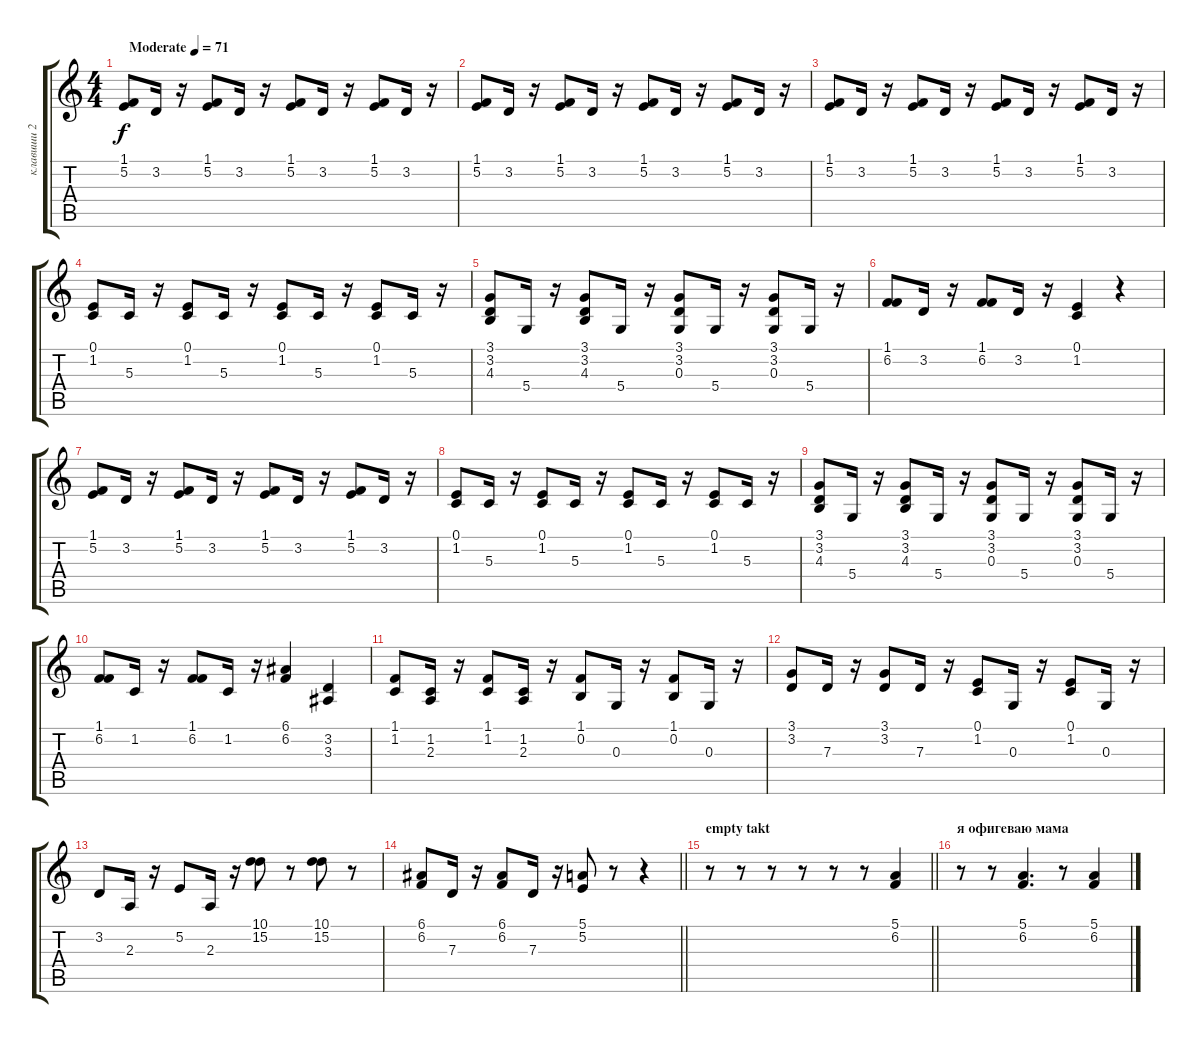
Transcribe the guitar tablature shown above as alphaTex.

\track ("клавиши 2" "клавиши 2") {instrument pad3polysynth}
\staff {score tabs}
\tuning (E4 B3 G3 D3 A2 E2) {hide}
\ts (4 4)
\tempo (71 "Moderate")
\clef g2
\ks c
(1.1 5.2).8{dy f instrument pad3polysynth} 3.2.16 r.16 (1.1 5.2).8 3.2.16 r.16 (1.1 5.2).8 3.2.16 r.16 (1.1 5.2).8 3.2.16 r.16 |
(1.1 5.2).8 3.2.16 r.16 (1.1 5.2).8 3.2.16 r.16 (1.1 5.2).8 3.2.16 r.16 (1.1 5.2).8 3.2.16 r.16 |
(1.1 5.2).8 3.2.16 r.16 (1.1 5.2).8 3.2.16 r.16 (1.1 5.2).8 3.2.16 r.16 (1.1 5.2).8 3.2.16 r.16 |
(0.1 1.2).8 5.3.16 r.16 (0.1 1.2).8 5.3.16 r.16 (0.1 1.2).8 5.3.16 r.16 (0.1 1.2).8 5.3.16 r.16 |
(3.1 3.2 4.3).8 5.4.16 r.16 (3.1 3.2 4.3).8 5.4.16 r.16 (3.1 3.2 0.3).8 5.4.16 r.16 (3.1 3.2 0.3).8 5.4.16 r.16 |
(1.1 6.2).8 3.2.16 r.16 (1.1 6.2).8 3.2.16 r.16 (0.1 1.2).4 r.4 |
(1.1 5.2).8 3.2.16 r.16 (1.1 5.2).8 3.2.16 r.16 (1.1 5.2).8 3.2.16 r.16 (1.1 5.2).8 3.2.16 r.16 |
(0.1 1.2).8 5.3.16 r.16 (0.1 1.2).8 5.3.16 r.16 (0.1 1.2).8 5.3.16 r.16 (0.1 1.2).8 5.3.16 r.16 |
(3.1 3.2 4.3).8 5.4.16 r.16 (3.1 3.2 4.3).8 5.4.16 r.16 (3.1 3.2 0.3).8 5.4.16 r.16 (3.1 3.2 0.3).8 5.4.16 r.16 |
(1.1 6.2).8 1.2.16 r.16 (1.1 6.2).8 1.2.16 r.16 (6.1 6.2).4 (3.2 3.3).4 |
(1.1 1.2).8 (1.2 2.3).16 r.16 (1.1 1.2).8 (1.2 2.3).16 r.16 (1.1 0.2).8 0.3.16 r.16 (1.1 0.2).8 0.3.16 r.16 |
(3.1 3.2).8 7.3.16 r.16 (3.1 3.2).8 7.3.16 r.16 (0.1 1.2).8 0.3.16 r.16 (0.1 1.2).8 0.3.16 r.16 |
3.2.8 2.3.16 r.16 5.2.8 2.3.16 r.16 (10.1 15.2).8 r.8 (10.1 15.2).8 r.8 |
\barLineRight lightlight
(6.1 6.2).8 7.3.16 r.16 (6.1 6.2).8 7.3.16 r.16 (5.1 5.2).8 r.8 r.4 |
\section ("" "empty takt")
\barLineRight lightlight
r.8 r.8 r.8 r.8 r.8 r.8 (5.1 6.2).4 |
\section ("" "я офигеваю мама")
r.8 r.8 (5.1 6.2).4{d} r.8 (5.1 6.2).4
